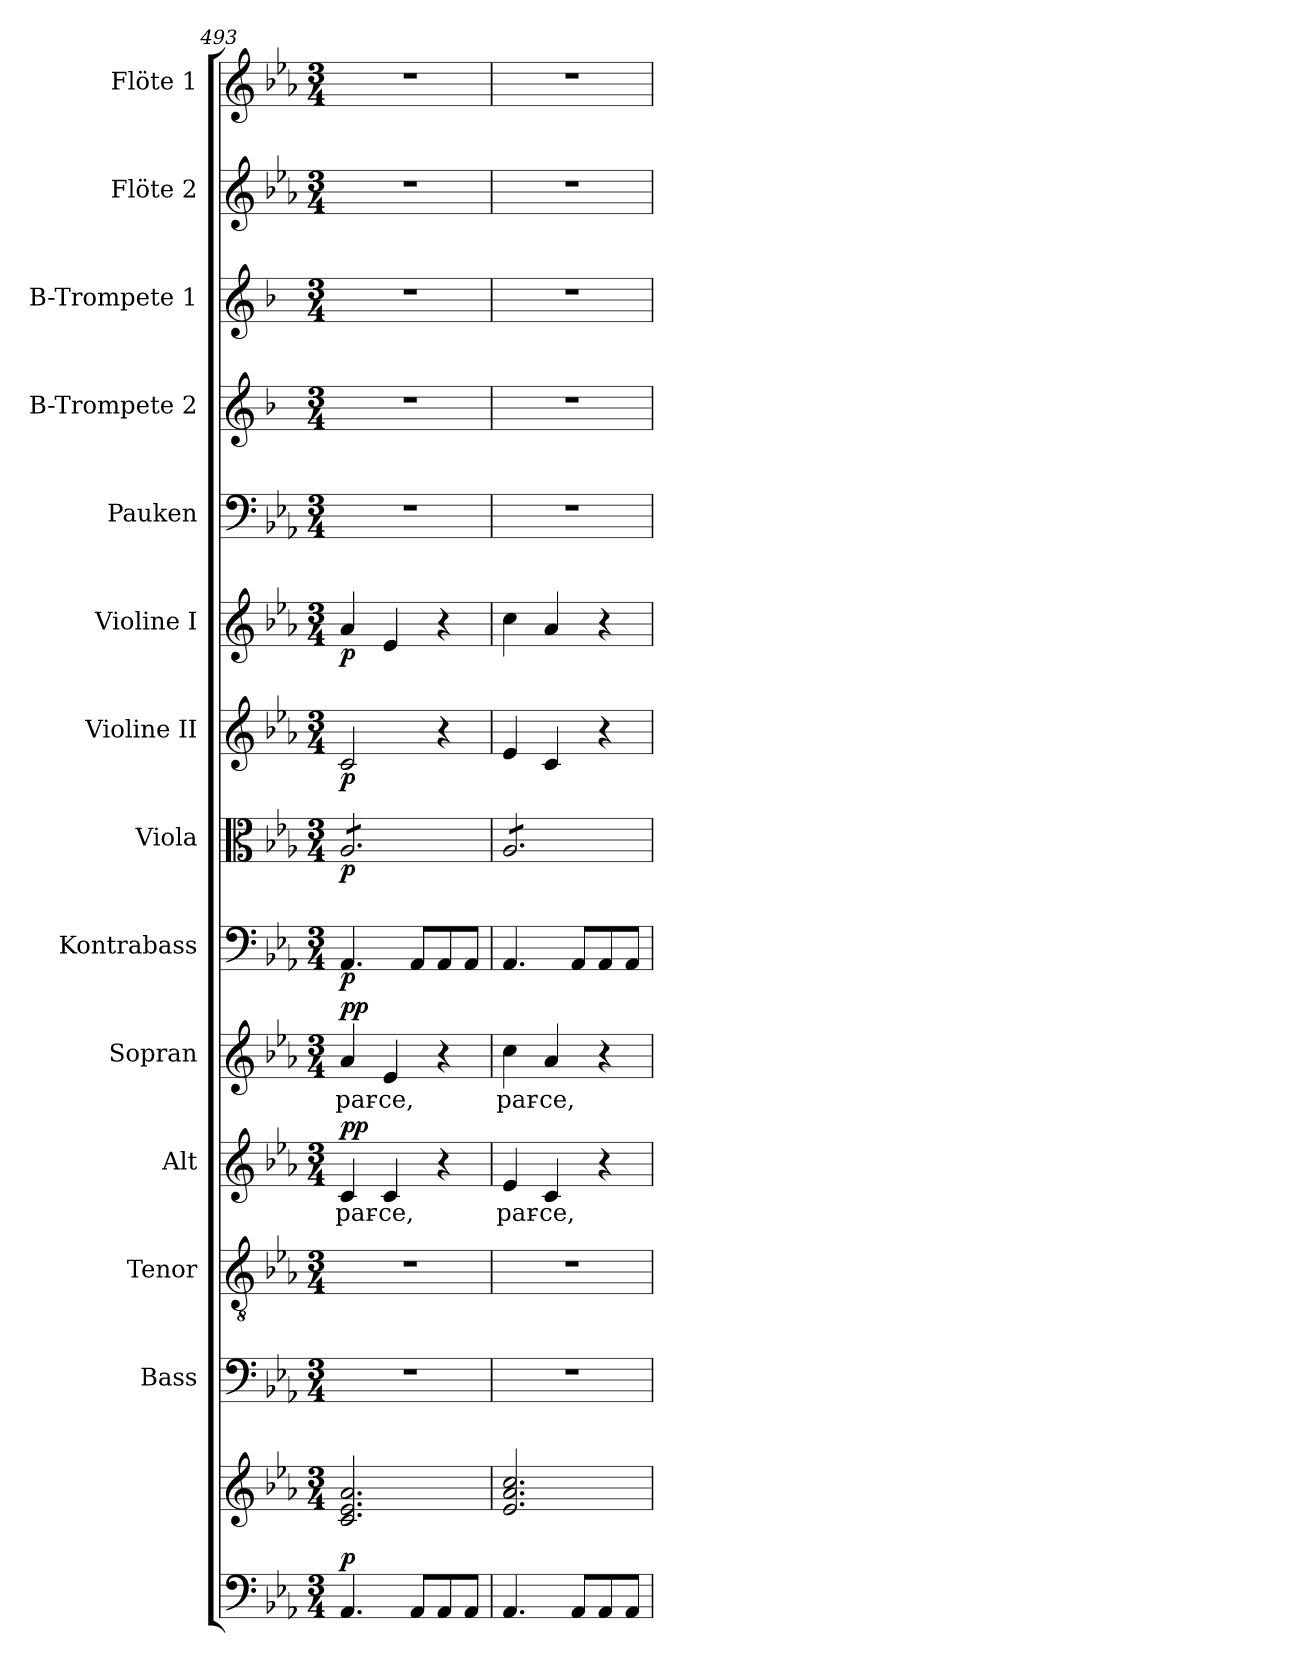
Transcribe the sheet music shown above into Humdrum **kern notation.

**kern	**kern	**dynam	**kern	**kern	**kern	**text	**dynam	**kern	**text	**dynam	**kern	**dynam	**kern	**dynam	**kern	**dynam	**kern	**dynam	**kern	**kern	**kern	**kern	**kern
*part14	*part14	*part14	*part13	*part12	*part11	*part11	*part11	*part10	*part10	*part10	*part9	*part9	*part8	*part8	*part7	*part7	*part6	*part6	*part5	*part4	*part3	*part2	*part1
*staff15	*staff14	*staff14/15	*staff13	*staff12	*staff11	*staff11	*staff11	*staff10	*staff10	*staff10	*staff9	*staff9	*staff8	*staff8	*staff7	*staff7	*staff6	*staff6	*staff5	*staff4	*staff3	*staff2	*staff1
*	*	*	*I"Bass	*I"Tenor	*I"Alt	*	*	*I"Sopran	*	*	*I"Kontrabass	*	*I"Viola	*	*I"Violine II	*	*I"Violine I	*	*I"Pauken	*I"B-Trompete 2	*I"B-Trompete 1	*I"Flöte 2	*I"Flöte 1
*	*	*	*I'B.	*I'T.	*I'A.	*	*	*I'S.	*	*	*I'Kb.	*	*I'Vla.	*	*I'Vl. II	*	*I'Vl. I	*	*I'Pk.	*I'B Trp. 2	*I'B Trp. 1	*I'Fl. 2	*I'Fl. 1
!!LO:PB:g=z
*clefF4	*clefG2	*	*clefF4	*clefGv2	*clefG2	*	*	*clefG2	*	*	*clefF4	*	*clefC3	*	*clefG2	*	*clefG2	*	*clefF4	*clefG2	*clefG2	*clefG2	*clefG2
*	*	*	*	*	*	*	*	*	*	*	*ITrd7c12	*	*	*	*	*	*	*	*	*ITrd1c2	*ITrd1c2	*	*
*k[b-e-a-]	*k[b-e-a-]	*	*k[b-e-a-]	*k[b-e-a-]	*k[b-e-a-]	*	*	*k[b-e-a-]	*	*	*k[b-e-a-]	*	*k[b-e-a-]	*	*k[b-e-a-]	*	*k[b-e-a-]	*	*k[b-e-a-]	*k[b-e-a-]	*k[b-e-a-]	*k[b-e-a-]	*k[b-e-a-]
*E-:	*E-:	*	*E-:	*E-:	*E-:	*	*	*E-:	*	*	*E-:	*	*E-:	*	*E-:	*	*E-:	*	*E-:	*E-:	*E-:	*E-:	*E-:
*M3/4	*M3/4	*	*M3/4	*M3/4	*M3/4	*	*	*M3/4	*	*	*M3/4	*	*M3/4	*	*M3/4	*	*M3/4	*	*M3/4	*M3/4	*M3/4	*M3/4	*M3/4
=493	=493	=493	=493	=493	=493	=493	=493	=493	=493	=493	=493	=493	=493	=493	=493	=493	=493	=493	=493	=493	=493	=493	=493
!	!	!LO:DY:a=2	!	!	!	!LO:LY:b	!LO:DY:a	!	!LO:LY:b	!LO:DY:a	!	!LO:DY:b	!	!LO:DY:b	!	!LO:DY:b	!	!LO:DY:b	!	!	!	!	!
*	*	*	*	*	*	*	*	*	*	*	*	*	*tremolo	*	*	*	*	*	*	*	*	*	*
4.AA-/	2.c/ 2.e-/ 2.a-/	p	2.r	2.r	4c/	par-	pp	4a-/	par-	pp	4.AAA-/	p	8A-/L	p	2c/	p	4a-/	p	2.r	2.r	2.r	2.r	2.r
.	.	.	.	.	.	.	.	.	.	.	.	.	8A-/	.	.	.	.	.	.	.	.	.	.
!	!	!	!	!	!	!LO:LY:b	!	!	!LO:LY:b	!	!	!	!	!	!	!	!	!	!	!	!	!	!
.	.	.	.	.	4c/	-ce,	.	4e-/	-ce,	.	.	.	8A-/	.	.	.	4e-/	.	.	.	.	.	.
8AA-/L	.	.	.	.	.	.	.	.	.	.	8AAA-/L	.	8A-/	.	.	.	.	.	.	.	.	.	.
8AA-/	.	.	.	.	4r	.	.	4r	.	.	8AAA-/	.	8A-/	.	4r	.	4r	.	.	.	.	.	.
8AA-/J	.	.	.	.	.	.	.	.	.	.	8AAA-/J	.	8A-/J	.	.	.	.	.	.	.	.	.	.
=494	=494	=494	=494	=494	=494	=494	=494	=494	=494	=494	=494	=494	=494	=494	=494	=494	=494	=494	=494	=494	=494	=494	=494
!	!	!	!	!	!	!LO:LY:b	!	!	!LO:LY:b	!	!	!	!	!	!	!	!	!	!	!	!	!	!
4.AA-/	2.e-/ 2.a-/ 2.cc/	.	2.r	2.r	4e-/	par-	.	4cc\	par-	.	4.AAA-/	.	8A-/L	.	4e-/	.	4cc\	.	2.r	2.r	2.r	2.r	2.r
.	.	.	.	.	.	.	.	.	.	.	.	.	8A-/	.	.	.	.	.	.	.	.	.	.
!	!	!	!	!	!	!LO:LY:b	!	!	!LO:LY:b	!	!	!	!	!	!	!	!	!	!	!	!	!	!
.	.	.	.	.	4c/	-ce,	.	4a-/	-ce,	.	.	.	8A-/	.	4c/	.	4a-/	.	.	.	.	.	.
8AA-/L	.	.	.	.	.	.	.	.	.	.	8AAA-/L	.	8A-/	.	.	.	.	.	.	.	.	.	.
8AA-/	.	.	.	.	4r	.	.	4r	.	.	8AAA-/	.	8A-/	.	4r	.	4r	.	.	.	.	.	.
8AA-/J	.	.	.	.	.	.	.	.	.	.	8AAA-/J	.	8A-/J	.	.	.	.	.	.	.	.	.	.
*	*	*	*	*	*	*	*	*	*	*	*	*	*Xtremolo	*	*	*	*	*	*	*	*	*	*
=	=	=	=	=	=	=	=	=	=	=	=	=	=	=	=	=	=	=	=	=	=	=	=
*-	*-	*-	*-	*-	*-	*-	*-	*-	*-	*-	*-	*-	*-	*-	*-	*-	*-	*-	*-	*-	*-	*-	*-
